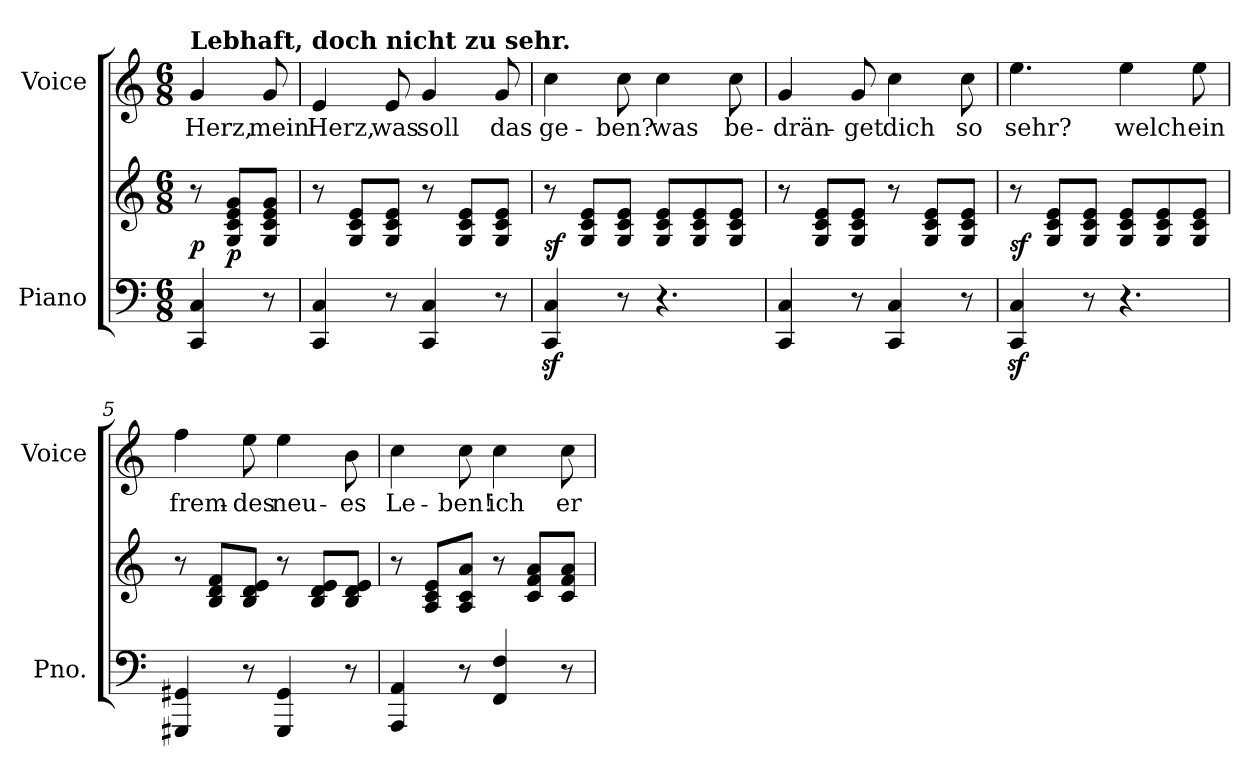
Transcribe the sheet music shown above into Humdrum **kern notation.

**kern	**kern	**dynam	**kern	**text
*part2	*part2	*part2	*part1	*part1
*staff3	*staff2	*staff2/3	*staff1	*staff1
*I"Piano	*	*	*I"Voice	*
*I'Pno.	*	*	*I'Voice	*
!!LO:PB:g=z
*clefF4	*clefG2	*	*clefG2	*
*k[]	*k[]	*	*k[]	*
*C:	*C:	*	*C:	*
*M6/8	*M6/8	*	*M6/8	*
*MM120	*MM120	*	*MM120	*
=	=	=	=	=
!	!	!	!LO:TX:a:B:t=Lebhaft, doch nicht zu sehr.	!
!	!	!	!	!LO:LY:b:color=#000000
4CCi/ 4Ci	8r	p	4gi/	Herz,
.	8Gi/ 8ci 8ei 8giL	p	.	.
!	!	!	!	!LO:LY:b:color=#000000
8r	8Gi/ 8ci 8ei 8giJ	.	8gi/	mein
=1	=1	=1	=1	=1
!	!	!	!	!LO:LY:b:color=#000000
4CCi/ 4Ci	8r	.	4ei/	Herz,
.	8Gi/ 8ci 8eiL	.	.	.
!	!	!	!	!LO:LY:b:color=#000000
8r	8Gi/ 8ci 8eiJ	.	8ei/	was
!	!	!	!	!LO:LY:b:color=#000000
4CCi/ 4Ci	8r	.	4gi/	soll
.	8Gi/ 8ci 8eiL	.	.	.
!	!	!	!	!LO:LY:b:color=#000000
8r	8Gi/ 8ci 8eiJ	.	8gi/	das
=2	=2	=2	=2	=2
!	!	!	!	!LO:LY:b:color=#000000
4CCi/z 4Ciz	8r	sf	4cci\	ge-
.	8Gi/ 8ci 8eiL	.	.	.
!	!	!	!	!LO:LY:b:color=#000000
8r	8Gi/ 8ci 8eiJ	.	8cci\	-ben?
!	!	!	!	!LO:LY:b:color=#000000
4.r	8Gi/ 8ci 8eiL	.	4cci\	was
.	8Gi/ 8ci 8ei	.	.	.
!	!	!	!	!LO:LY:b:color=#000000
.	8Gi/ 8ci 8eiJ	.	8cci\	be-
=3	=3	=3	=3	=3
!	!	!	!	!LO:LY:b:color=#000000
4CCi/ 4Ci	8r	.	4gi/	-drän-
.	8Gi/ 8ci 8eiL	.	.	.
!	!	!	!	!LO:LY:b:color=#000000
8r	8Gi/ 8ci 8eiJ	.	8gi/	-get
!	!	!	!	!LO:LY:b:color=#000000
4CCi/ 4Ci	8r	.	4cci\	dich
.	8Gi/ 8ci 8eiL	.	.	.
!	!	!	!	!LO:LY:b:color=#000000
8r	8Gi/ 8ci 8eiJ	.	8cci\	so
=4	=4	=4	=4	=4
!	!	!	!	!LO:LY:b:color=#000000
4CCi/z 4Ciz	8r	sf	4.eei\	sehr?
.	8Gi/ 8ci 8eiL	.	.	.
8r	8Gi/ 8ci 8eiJ	.	.	.
!	!	!	!	!LO:LY:b:color=#000000
4.r	8Gi/ 8ci 8eiL	.	4eei\	welch
.	8Gi/ 8ci 8ei	.	.	.
!	!	!	!	!LO:LY:b:color=#000000
.	8Gi/ 8ci 8eiJ	.	8eei\	ein
=5	=5	=5	=5	=5
!	!	!	!	!LO:LY:b:color=#000000
4GGG#Xi/ 4GG#Xi	8r	.	4ffi\	frem-
.	8Bi/ 8di 8fiL	.	.	.
!	!	!	!	!LO:LY:b:color=#000000
8r	8Bi/ 8di 8eiJ	.	8eei\	-des
!	!	!	!	!LO:LY:b:color=#000000
4GGG#i/ 4GG#i	8r	.	4eei\	neu-
.	8Bi/ 8di 8eiL	.	.	.
!	!	!	!	!LO:LY:b:color=#000000
8r	8Bi/ 8di 8eiJ	.	8bi\	-es
!!LO:LB:g=z
=6	=6	=6	=6	=6
!	!	!	!	!LO:LY:b:color=#000000
4AAAi/ 4AAi	8r	.	4cci\	Le-
.	8Ai/ 8ci 8eiL	.	.	.
!	!	!	!	!LO:LY:b:color=#000000
8r	8Ai/ 8ci 8aiJ	.	8cci\	-ben!
!	!	!	!	!LO:LY:b:color=#000000
4FFi/ 4Fi	8r	.	4cci\	ich
.	8ci/ 8fi 8aiL	.	.	.
!	!	!	!	!LO:LY:b:color=#000000
8r	8ci/ 8fi 8aiJ	.	8cci\	er-
=	=	=	=	=
*-	*-	*-	*-	*-
